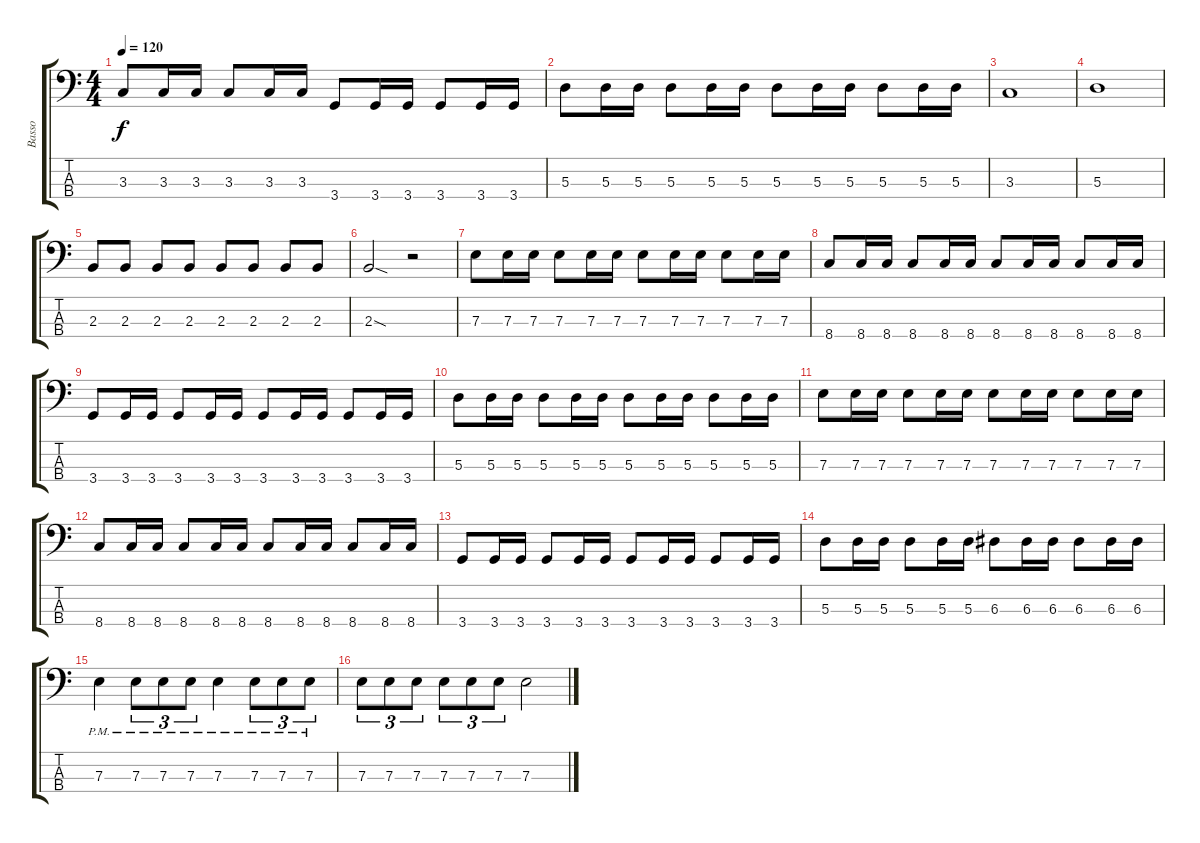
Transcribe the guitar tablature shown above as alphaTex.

\track ("Basso" "Basso") {instrument electricbassfinger}
\staff {score tabs}
\tuning (G2 D2 A1 E1) {hide}
\ts (4 4)
\tempo 120
\clef f4
\ks c
3.3.8{dy f} 3.3.16 3.3.16 3.3.8 3.3.16 3.3.16 3.4.8 3.4.16 3.4.16 3.4.8 3.4.16 3.4.16 |
5.3.8 5.3.16 5.3.16 5.3.8 5.3.16 5.3.16 5.3.8 5.3.16 5.3.16 5.3.8 5.3.16 5.3.16 |
3.3.1 |
5.3.1 |
2.3.8 2.3.8 2.3.8 2.3.8 2.3.8 2.3.8 2.3.8 2.3.8 |
2.3{sod}.2 r.2 |
7.3.8 7.3.16 7.3.16 7.3.8 7.3.16 7.3.16 7.3.8 7.3.16 7.3.16 7.3.8 7.3.16 7.3.16 |
8.4.8 8.4.16 8.4.16 8.4.8 8.4.16 8.4.16 8.4.8 8.4.16 8.4.16 8.4.8 8.4.16 8.4.16 |
3.4.8 3.4.16 3.4.16 3.4.8 3.4.16 3.4.16 3.4.8 3.4.16 3.4.16 3.4.8 3.4.16 3.4.16 |
5.3.8 5.3.16 5.3.16 5.3.8 5.3.16 5.3.16 5.3.8 5.3.16 5.3.16 5.3.8 5.3.16 5.3.16 |
7.3.8 7.3.16 7.3.16 7.3.8 7.3.16 7.3.16 7.3.8 7.3.16 7.3.16 7.3.8 7.3.16 7.3.16 |
8.4.8 8.4.16 8.4.16 8.4.8 8.4.16 8.4.16 8.4.8 8.4.16 8.4.16 8.4.8 8.4.16 8.4.16 |
3.4.8 3.4.16 3.4.16 3.4.8 3.4.16 3.4.16 3.4.8 3.4.16 3.4.16 3.4.8 3.4.16 3.4.16 |
5.3.8 5.3.16 5.3.16 5.3.8 5.3.16 5.3.16 6.3.8 6.3.16 6.3.16 6.3.8 6.3.16 6.3.16 |
7.3{pm}.4 7.3{pm}.8{tu (3 2)} 7.3{pm}.8{tu (3 2)} 7.3{pm}.8{tu (3 2)} 7.3{pm}.4 7.3{pm}.8{tu (3 2)} 7.3{pm}.8{tu (3 2)} 7.3{pm}.8{tu (3 2)} |
7.3.8{tu (3 2)} 7.3.8{tu (3 2)} 7.3.8{tu (3 2)} 7.3.8{tu (3 2)} 7.3.8{tu (3 2)} 7.3.8{tu (3 2)} 7.3.2
